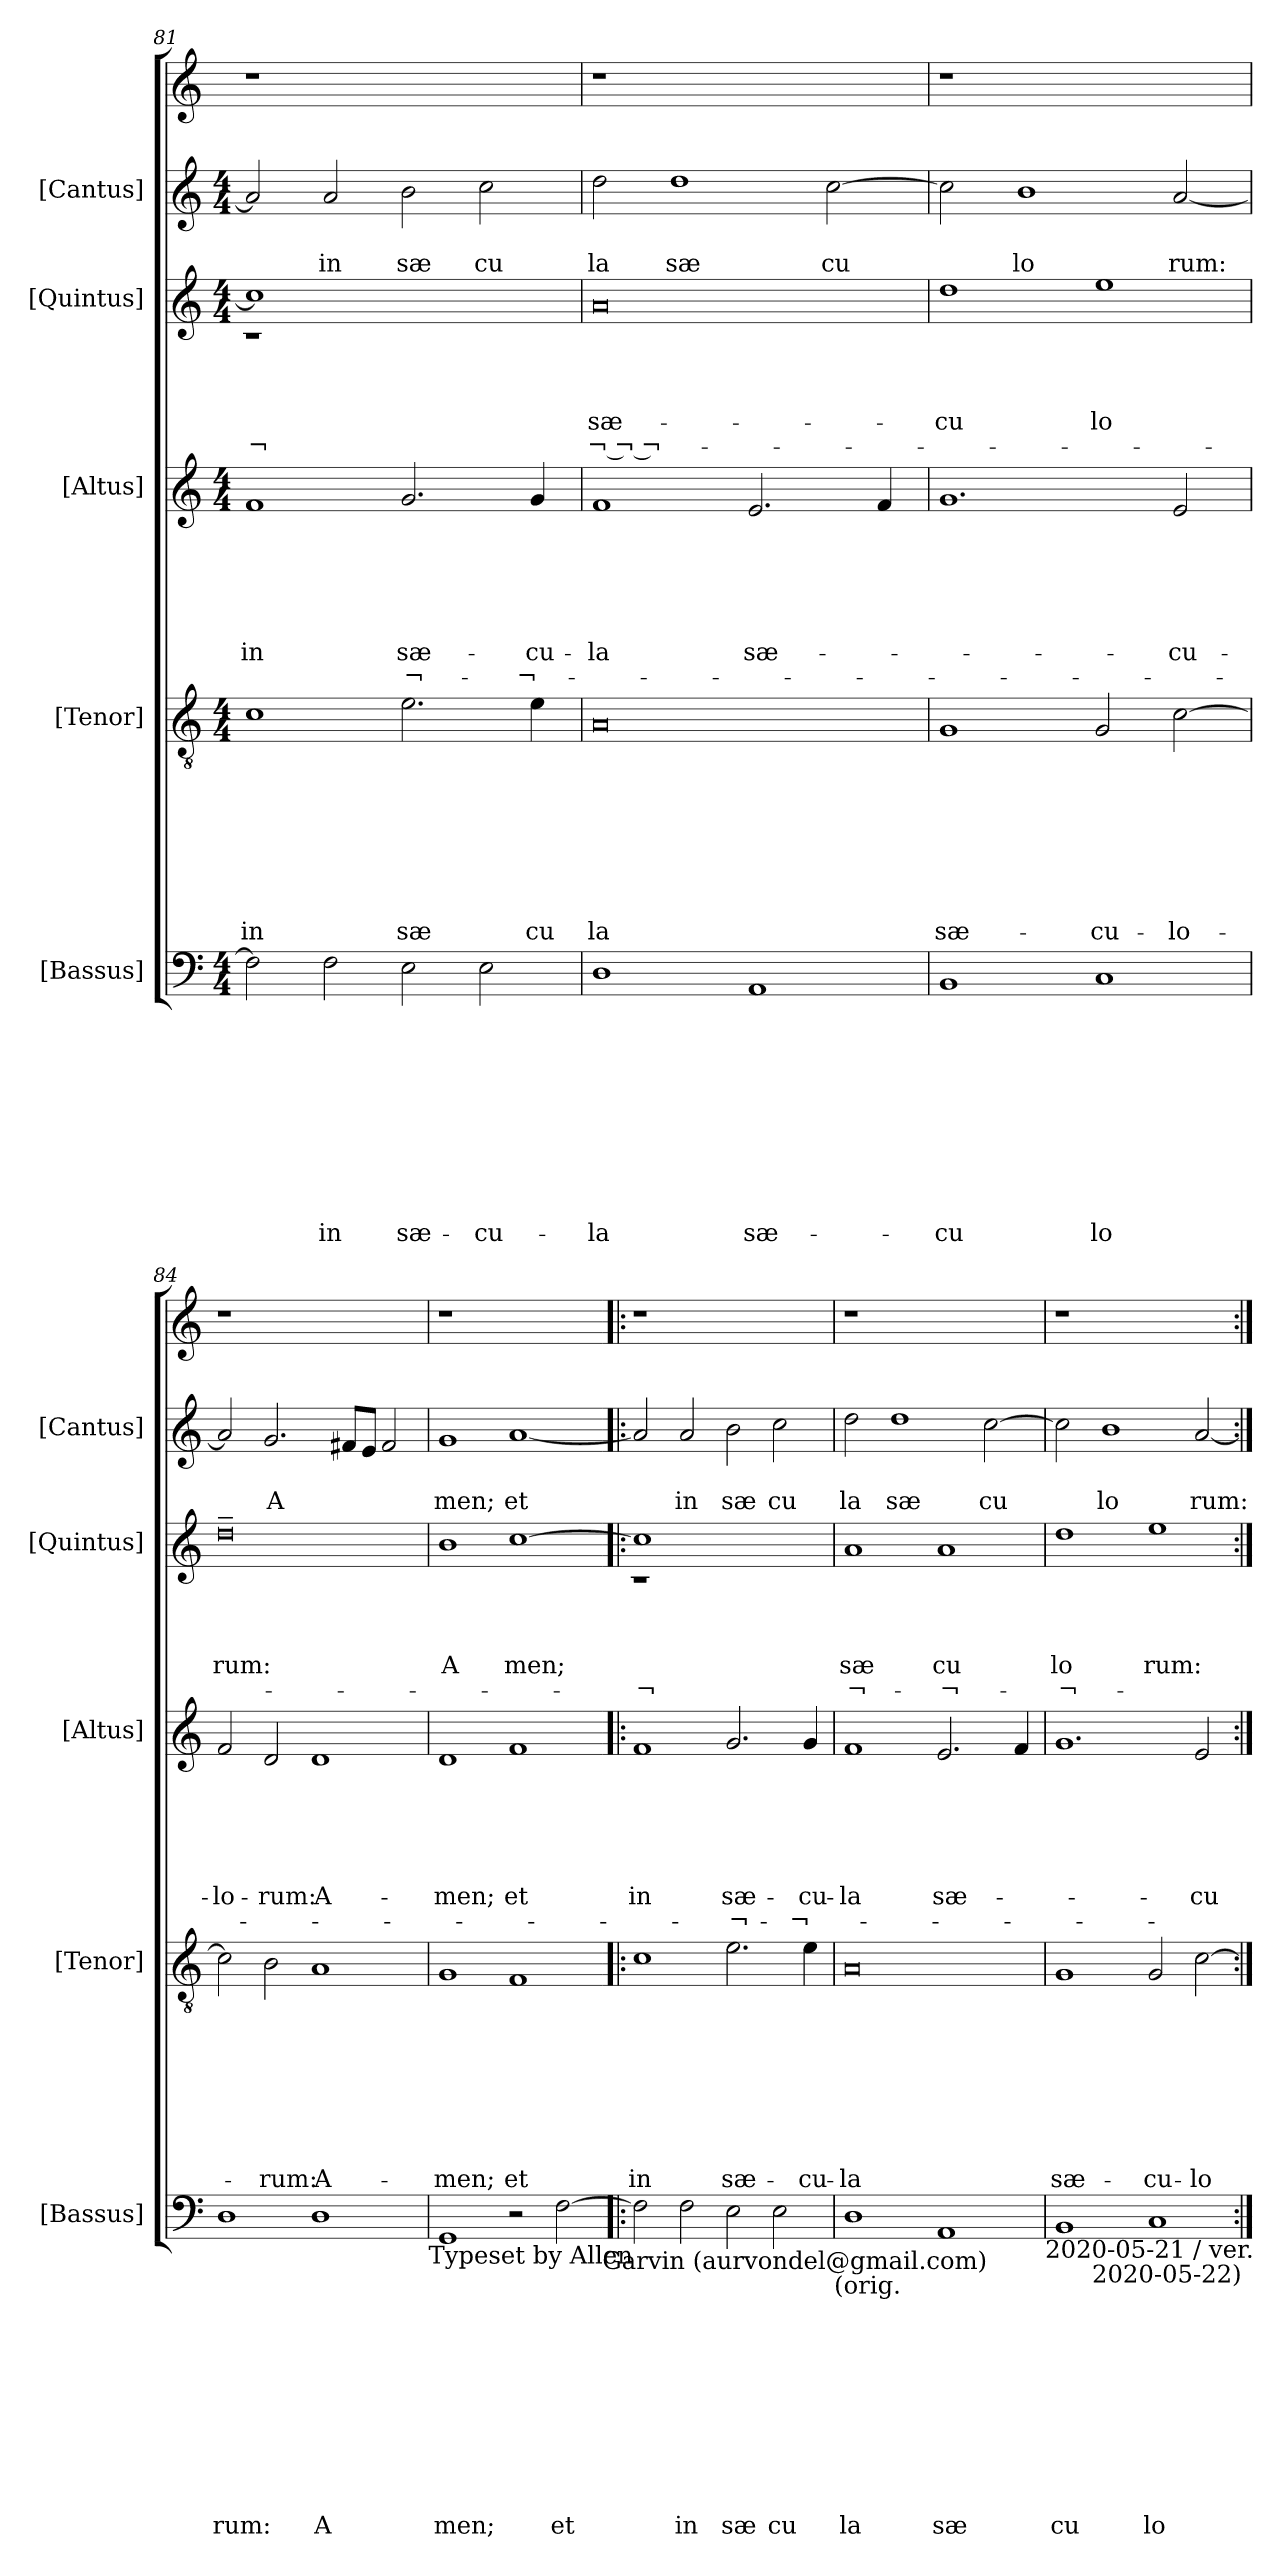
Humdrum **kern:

**kern	**text	**text	**text	**text	**text	**text	**text	**text	**text	**text	**kern	**text	**text	**text	**text	**text	**text	**text	**text	**kern	**text	**text	**text	**text	**text	**text	**text	**kern	**text	**text	**text	**text	**text	**kern	**text	**text	**kern
*part6	*part6	*part6	*part6	*part6	*part6	*part6	*part6	*part6	*part6	*part6	*part5	*part5	*part5	*part5	*part5	*part5	*part5	*part5	*part5	*part4	*part4	*part4	*part4	*part4	*part4	*part4	*part4	*part3	*part3	*part3	*part3	*part3	*part3	*part2	*part2	*part2	*part1
*staff6	*staff6	*staff6	*staff6	*staff6	*staff6	*staff6	*staff6	*staff6	*staff6	*staff6	*staff5	*staff5	*staff5	*staff5	*staff5	*staff5	*staff5	*staff5	*staff5	*staff4	*staff4	*staff4	*staff4	*staff4	*staff4	*staff4	*staff4	*staff3	*staff3	*staff3	*staff3	*staff3	*staff3	*staff2	*staff2	*staff2	*staff1
*I"[Bassus]	*	*	*	*	*	*	*	*	*	*	*I"[Tenor]	*	*	*	*	*	*	*	*	*I"[Altus]	*	*	*	*	*	*	*	*I"[Quintus]	*	*	*	*	*	*I"[Cantus]	*	*	*
*I'[Bassus]	*	*	*	*	*	*	*	*	*	*	*I'[Tenor]	*	*	*	*	*	*	*	*	*I'[Altus]	*	*	*	*	*	*	*	*I'[Quintus]	*	*	*	*	*	*I'[Cantus]	*	*	*
*clefF4	*	*	*	*	*	*	*	*	*	*	*clefGv2	*	*	*	*	*	*	*	*	*clefG2	*	*	*	*	*	*	*	*clefG2	*	*	*	*	*	*clefG2	*	*	*clefG2
*k[]	*	*	*	*	*	*	*	*	*	*	*k[]	*	*	*	*	*	*	*	*	*k[]	*	*	*	*	*	*	*	*k[]	*	*	*	*	*	*k[]	*	*	*k[]
*C:	*	*	*	*	*	*	*	*	*	*	*C:	*	*	*	*	*	*	*	*	*C:	*	*	*	*	*	*	*	*C:	*	*	*	*	*	*C:	*	*	*C:
*M4/4	*	*	*	*	*	*	*	*	*	*	*M4/4	*	*	*	*	*	*	*	*	*M4/4	*	*	*	*	*	*	*	*M4/4	*	*	*	*	*	*M4/4	*	*	*
=81	=81	=81	=81	=81	=81	=81	=81	=81	=81	=81	=81	=81	=81	=81	=81	=81	=81	=81	=81	=81	=81	=81	=81	=81	=81	=81	=81	=81	=81	=81	=81	=81	=81	=81	=81	=81	=81
!	!	!	!	!	!	!	!	!	!	!	!	!	!	!	!	!	!	!	!LO:LY:b	!	!	!	!	!	!	!LO:LY:b	!	!	!	!	!	!	!LO:LY:b	!	!	!	!
*	*	*	*	*	*	*	*	*	*	*	*	*	*	*	*	*	*	*	*	*	*	*	*	*	*	*	*	*^	*	*	*	*	*	*	*	*	*
2F\]	.	.	.	.	.	.	.	.	.	.	1c	.	.	.	.	.	.	.	in	1f	.	.	.	.	.	in	.	1cc]	1rc	.	.	.	.	-¬	2a/]	.	.	1r
!	!	!	!	!	!	!	!	!	!	!LO:LY:b	!	!	!	!	!	!	!	!	!	!	!	!	!	!	!	!	!	!	!	!	!	!	!	!	!	!	!LO:LY:b	!
2F\	.	.	.	.	.	.	.	.	.	in	.	.	.	.	.	.	.	.	.	.	.	.	.	.	.	.	.	.	.	.	.	.	.	.	2a/	.	in	.
!	!	!	!	!	!	!	!	!	!	!LO:LY:b	!	!	!	!	!	!	!	!	!LO:LY:b	!	!	!	!	!	!	!LO:LY:b	!LO:LY:b	!	!	!	!	!	!	!	!	!	!LO:LY:b	!
2E\	.	.	.	.	.	.	.	.	.	sæ-	2.e\	.	.	.	.	.	.	.	sæ	2.g/	.	.	.	.	.	sæ-	¬-	1ryy	1ryy	.	.	.	.	.	2b\	.	sæ	1ryy
!	!	!	!	!	!	!	!	!	!	!LO:LY:b	!	!	!	!	!	!	!	!	!	!	!	!	!	!	!	!	!	!	!	!	!	!	!	!	!	!	!LO:LY:b	!
2E\	.	.	.	.	.	.	.	.	.	-cu-	.	.	.	.	.	.	.	.	.	.	.	.	.	.	.	.	.	.	.	.	.	.	.	.	2cc\	.	cu	.
!	!	!	!	!	!	!	!	!	!	!	!	!	!	!	!	!	!	!	!LO:LY:b	!	!	!	!	!	!	!LO:LY:b	!LO:LY:b	!	!	!	!	!	!	!	!	!	!	!
.	.	.	.	.	.	.	.	.	.	.	4e\	.	.	.	.	.	.	.	cu	4g/	.	.	.	.	.	-cu-	-¬-	.	.	.	.	.	.	.	.	.	.	.
*	*	*	*	*	*	*	*	*	*	*	*	*	*	*	*	*	*	*	*	*	*	*	*	*	*	*	*	*v	*v	*	*	*	*	*	*	*	*	*
=82	=82	=82	=82	=82	=82	=82	=82	=82	=82	=82	=82	=82	=82	=82	=82	=82	=82	=82	=82	=82	=82	=82	=82	=82	=82	=82	=82	=82	=82	=82	=82	=82	=82	=82	=82	=82	=82
!	!	!	!	!	!	!	!	!	!	!LO:LY:b	!	!	!	!	!	!	!	!	!LO:LY:b	!	!	!	!	!	!	!LO:LY:b	!	!	!	!	!	!LO:LY:b	!LO:LY:b	!	!	!LO:LY:b	!
1D	.	.	.	.	.	.	.	.	.	-la	0A	.	.	.	.	.	.	.	la	1f	.	.	.	.	.	-la	.	0a	.	.	.	sæ-	¬ ¬ ¬-	2dd\	.	la	1r
!	!	!	!	!	!	!	!	!	!	!	!	!	!	!	!	!	!	!	!	!	!	!	!	!	!	!	!	!	!	!	!	!	!	!	!	!LO:LY:b	!
.	.	.	.	.	.	.	.	.	.	.	.	.	.	.	.	.	.	.	.	.	.	.	.	.	.	.	.	.	.	.	.	.	.	1dd	.	sæ	.
!	!	!	!	!	!	!	!	!	!	!LO:LY:b	!	!	!	!	!	!	!	!	!	!	!	!	!	!	!	!LO:LY:b	!	!	!	!	!	!	!	!	!	!	!
1AA	.	.	.	.	.	.	.	.	.	sæ-	.	.	.	.	.	.	.	.	.	2.e/	.	.	.	.	.	sæ-	.	.	.	.	.	.	.	.	.	.	1ryy
!	!	!	!	!	!	!	!	!	!	!	!	!	!	!	!	!	!	!	!	!	!	!	!	!	!	!	!	!	!	!	!	!	!	!	!	!LO:LY:b	!
.	.	.	.	.	.	.	.	.	.	.	.	.	.	.	.	.	.	.	.	.	.	.	.	.	.	.	.	.	.	.	.	.	.	[<2cc\	.	cu	.
.	.	.	.	.	.	.	.	.	.	.	.	.	.	.	.	.	.	.	.	4f/	.	.	.	.	.	.	.	.	.	.	.	.	.	.	.	.	.
!!LO:LB:g=z
=83	=83	=83	=83	=83	=83	=83	=83	=83	=83	=83	=83	=83	=83	=83	=83	=83	=83	=83	=83	=83	=83	=83	=83	=83	=83	=83	=83	=83	=83	=83	=83	=83	=83	=83	=83	=83	=83
!	!	!	!	!	!	!	!	!	!	!LO:LY:b	!	!	!	!	!	!	!	!	!LO:LY:b	!	!	!	!	!	!	!	!	!	!	!	!	!LO:LY:b	!	!	!	!	!
1BB	.	.	.	.	.	.	.	.	.	-cu	1G	.	.	.	.	.	.	.	sæ-	1.g	.	.	.	.	.	.	.	1dd	.	.	.	-cu	.	2cc\]	.	.	1r
!	!	!	!	!	!	!	!	!	!	!	!	!	!	!	!	!	!	!	!	!	!	!	!	!	!	!	!	!	!	!	!	!	!	!	!	!LO:LY:b	!
.	.	.	.	.	.	.	.	.	.	.	.	.	.	.	.	.	.	.	.	.	.	.	.	.	.	.	.	.	.	.	.	.	.	1b	.	lo	.
!	!	!	!	!	!	!	!	!	!	!LO:LY:b	!	!	!	!	!	!	!	!	!LO:LY:b	!	!	!	!	!	!	!	!	!	!	!	!	!LO:LY:b	!	!	!	!	!
1C	.	.	.	.	.	.	.	.	.	lo	2G/	.	.	.	.	.	.	.	-cu-	.	.	.	.	.	.	.	.	1ee	.	.	.	lo	.	.	.	.	1ryy
!	!	!	!	!	!	!	!	!	!	!	!	!	!	!	!	!	!	!	!LO:LY:b	!	!	!	!	!	!	!LO:LY:b	!	!	!	!	!	!	!	!	!	!LO:LY:b	!
.	.	.	.	.	.	.	.	.	.	.	[>2c\	.	.	.	.	.	.	.	-lo-	2e/	.	.	.	.	.	-cu-	.	.	.	.	.	.	.	[<2a/	.	rum:	.
=84	=84	=84	=84	=84	=84	=84	=84	=84	=84	=84	=84	=84	=84	=84	=84	=84	=84	=84	=84	=84	=84	=84	=84	=84	=84	=84	=84	=84	=84	=84	=84	=84	=84	=84	=84	=84	=84
!	!	!	!	!	!	!	!	!	!	!LO:LY:b	!	!	!	!	!	!	!	!	!	!	!	!	!	!	!	!LO:LY:b	!	!	!	!	!	!LO:LY:b	!	!	!	!	!
1D	.	.	.	.	.	.	.	.	.	rum:	2c\]	.	.	.	.	.	.	.	.	2f/	.	.	.	.	.	-lo-	.	0dd~>	.	.	.	rum:	.	2a/]	.	.	1r
!	!	!	!	!	!	!	!	!	!	!	!	!	!	!	!	!	!	!	!LO:LY:b	!	!	!	!	!	!	!LO:LY:b	!	!	!	!	!	!	!	!	!	!LO:LY:b	!
.	.	.	.	.	.	.	.	.	.	.	2B\	.	.	.	.	.	.	.	-rum:	2d/	.	.	.	.	.	-rum:	.	.	.	.	.	.	.	2.g/	.	A	.
!	!	!	!	!	!	!	!	!	!	!LO:LY:b	!	!	!	!	!	!	!	!	!LO:LY:b	!	!	!	!	!	!	!LO:LY:b	!	!	!	!	!	!	!	!	!	!	!
1D	.	.	.	.	.	.	.	.	.	A	1A	.	.	.	.	.	.	.	A-	1d	.	.	.	.	.	A-	.	.	.	.	.	.	.	.	.	.	1ryy
.	.	.	.	.	.	.	.	.	.	.	.	.	.	.	.	.	.	.	.	.	.	.	.	.	.	.	.	.	.	.	.	.	.	8f#/L	.	.	.
.	.	.	.	.	.	.	.	.	.	.	.	.	.	.	.	.	.	.	.	.	.	.	.	.	.	.	.	.	.	.	.	.	.	8e/J	.	.	.
.	.	.	.	.	.	.	.	.	.	.	.	.	.	.	.	.	.	.	.	.	.	.	.	.	.	.	.	.	.	.	.	.	.	2f#/	.	.	.
!LO:TX:b:t=Typeset by Allen	!	!	!	!	!	!	!	!	!	!	!	!	!	!	!	!	!	!	!	!	!	!	!	!	!	!	!	!	!	!	!	!	!	!	!	!	!
=85	=85	=85	=85	=85	=85	=85	=85	=85	=85	=85	=85	=85	=85	=85	=85	=85	=85	=85	=85	=85	=85	=85	=85	=85	=85	=85	=85	=85	=85	=85	=85	=85	=85	=85	=85	=85	=85
!	!	!	!	!	!	!	!	!	!	!LO:LY:b	!	!	!	!	!	!	!	!	!LO:LY:b	!	!	!	!	!	!	!LO:LY:b	!	!	!	!	!	!LO:LY:b	!	!	!	!LO:LY:b	!
1GG	.	.	.	.	.	.	.	.	.	men;	1G	.	.	.	.	.	.	.	-men;	1d	.	.	.	.	.	-men;	.	1b	.	.	.	A	.	1g	.	men;	1r
!	!	!	!	!	!	!	!	!	!	!	!	!	!	!	!	!	!	!	!LO:LY:b	!	!	!	!	!	!	!LO:LY:b	!	!	!	!	!	!LO:LY:b	!	!	!	!LO:LY:b	!
2r	.	.	.	.	.	.	.	.	.	.	1F	.	.	.	.	.	.	.	et	1f	.	.	.	.	.	et	.	[>1cc	.	.	.	men;	.	[<1a	.	et	1ryy
!	!	!	!	!	!	!	!	!	!	!LO:LY:b	!	!	!	!	!	!	!	!	!	!	!	!	!	!	!	!	!	!	!	!	!	!	!	!	!	!	!
[>2F\	.	.	.	.	.	.	.	.	.	et	.	.	.	.	.	.	.	.	.	.	.	.	.	.	.	.	.	.	.	.	.	.	.	.	.	.	.
!LO:TX:b:t=Garvin (aurvondel@gmail.com)	!	!	!	!	!	!	!	!	!	!	!	!	!	!	!	!	!	!	!	!	!	!	!	!	!	!	!	!	!	!	!	!	!	!	!	!	!
=86!|:	=86!|:	=86!|:	=86!|:	=86!|:	=86!|:	=86!|:	=86!|:	=86!|:	=86!|:	=86!|:	=86!|:	=86!|:	=86!|:	=86!|:	=86!|:	=86!|:	=86!|:	=86!|:	=86!|:	=86!|:	=86!|:	=86!|:	=86!|:	=86!|:	=86!|:	=86!|:	=86!|:	=86!|:	=86!|:	=86!|:	=86!|:	=86!|:	=86!|:	=86!|:	=86!|:	=86!|:	=86!|:
!	!	!	!	!	!	!	!	!	!	!	!	!	!	!	!	!	!	!	!LO:LY:b	!	!	!	!	!	!	!LO:LY:b	!	!	!	!	!	!	!LO:LY:b	!	!	!	!
*	*	*	*	*	*	*	*	*	*	*	*	*	*	*	*	*	*	*	*	*	*	*	*	*	*	*	*	*^	*	*	*	*	*	*	*	*	*
2F\]	.	.	.	.	.	.	.	.	.	.	1c	.	.	.	.	.	.	.	in	1f	.	.	.	.	.	in	.	1cc]	1rc	.	.	.	.	-¬	2a/]	.	.	1r
!	!	!	!	!	!	!	!	!	!	!LO:LY:b	!	!	!	!	!	!	!	!	!	!	!	!	!	!	!	!	!	!	!	!	!	!	!	!	!	!	!LO:LY:b	!
2F\	.	.	.	.	.	.	.	.	.	in	.	.	.	.	.	.	.	.	.	.	.	.	.	.	.	.	.	.	.	.	.	.	.	.	2a/	.	in	.
!	!	!	!	!	!	!	!	!	!	!LO:LY:b	!	!	!	!	!	!	!	!	!LO:LY:b	!	!	!	!	!	!	!LO:LY:b	!LO:LY:b	!	!	!	!	!	!	!	!	!	!LO:LY:b	!
2E\	.	.	.	.	.	.	.	.	.	sæ	2.e\	.	.	.	.	.	.	.	sæ-	2.g/	.	.	.	.	.	sæ-	-¬-	1ryy	1ryy	.	.	.	.	.	2b\	.	sæ	1ryy
!	!	!	!	!	!	!	!	!	!	!LO:LY:b	!	!	!	!	!	!	!	!	!	!	!	!	!	!	!	!	!	!	!	!	!	!	!	!	!	!	!LO:LY:b	!
2E\	.	.	.	.	.	.	.	.	.	cu	.	.	.	.	.	.	.	.	.	.	.	.	.	.	.	.	.	.	.	.	.	.	.	.	2cc\	.	cu	.
!	!	!	!	!	!	!	!	!	!	!	!	!	!	!	!	!	!	!	!LO:LY:b	!	!	!	!	!	!	!LO:LY:b	!LO:LY:b	!	!	!	!	!	!	!	!	!	!	!
.	.	.	.	.	.	.	.	.	.	.	4e\	.	.	.	.	.	.	.	-cu-	4g/	.	.	.	.	.	-cu-	-¬-	.	.	.	.	.	.	.	.	.	.	.
*	*	*	*	*	*	*	*	*	*	*	*	*	*	*	*	*	*	*	*	*	*	*	*	*	*	*	*	*v	*v	*	*	*	*	*	*	*	*	*
!LO:TX:b:t=(orig.	!	!	!	!	!	!	!	!	!	!	!	!	!	!	!	!	!	!	!	!	!	!	!	!	!	!	!	!	!	!	!	!	!	!	!	!	!
=87	=87	=87	=87	=87	=87	=87	=87	=87	=87	=87	=87	=87	=87	=87	=87	=87	=87	=87	=87	=87	=87	=87	=87	=87	=87	=87	=87	=87	=87	=87	=87	=87	=87	=87	=87	=87	=87
!	!	!	!	!	!	!	!	!	!	!LO:LY:b	!	!	!	!	!	!	!	!	!LO:LY:b	!	!	!	!	!	!	!LO:LY:b	!	!	!	!	!	!LO:LY:b	!LO:LY:b	!	!	!LO:LY:b	!
1D	.	.	.	.	.	.	.	.	.	la	0A	.	.	.	.	.	.	.	-la	1f	.	.	.	.	.	-la	.	1a	.	.	.	sæ	¬-	2dd\	.	la	1r
!	!	!	!	!	!	!	!	!	!	!	!	!	!	!	!	!	!	!	!	!	!	!	!	!	!	!	!	!	!	!	!	!	!	!	!	!LO:LY:b	!
.	.	.	.	.	.	.	.	.	.	.	.	.	.	.	.	.	.	.	.	.	.	.	.	.	.	.	.	.	.	.	.	.	.	1dd	.	sæ	.
!	!	!	!	!	!	!	!	!	!	!LO:LY:b	!	!	!	!	!	!	!	!	!	!	!	!	!	!	!	!LO:LY:b	!	!	!	!	!	!LO:LY:b	!LO:LY:b	!	!	!	!
1AA	.	.	.	.	.	.	.	.	.	sæ	.	.	.	.	.	.	.	.	.	2.e/	.	.	.	.	.	sæ-	.	1a	.	.	.	cu	-¬-	.	.	.	1ryy
!	!	!	!	!	!	!	!	!	!	!	!	!	!	!	!	!	!	!	!	!	!	!	!	!	!	!	!	!	!	!	!	!	!	!	!	!LO:LY:b	!
.	.	.	.	.	.	.	.	.	.	.	.	.	.	.	.	.	.	.	.	.	.	.	.	.	.	.	.	.	.	.	.	.	.	[>2cc\	.	cu	.
.	.	.	.	.	.	.	.	.	.	.	.	.	.	.	.	.	.	.	.	4f/	.	.	.	.	.	.	.	.	.	.	.	.	.	.	.	.	.
!LO:TX:b:t=2020-05-21 / ver.	!	!	!	!	!	!	!	!	!	!	!	!	!	!	!	!	!	!	!	!	!	!	!	!	!	!	!	!	!	!	!	!	!	!	!	!	!
=88	=88	=88	=88	=88	=88	=88	=88	=88	=88	=88	=88	=88	=88	=88	=88	=88	=88	=88	=88	=88	=88	=88	=88	=88	=88	=88	=88	=88	=88	=88	=88	=88	=88	=88	=88	=88	=88
!	!	!	!	!	!	!	!	!	!	!LO:LY:b	!	!	!	!	!	!	!	!	!LO:LY:b	!	!	!	!	!	!	!	!	!	!	!	!	!LO:LY:b	!LO:LY:b	!	!	!	!
1BB	.	.	.	.	.	.	.	.	.	cu	1G	.	.	.	.	.	.	.	sæ-	1.g	.	.	.	.	.	.	.	1dd	.	.	.	lo	-¬-	2cc\]	.	.	1r
!	!	!	!	!	!	!	!	!	!	!	!	!	!	!	!	!	!	!	!	!	!	!	!	!	!	!	!	!	!	!	!	!	!	!	!	!LO:LY:b	!
.	.	.	.	.	.	.	.	.	.	.	.	.	.	.	.	.	.	.	.	.	.	.	.	.	.	.	.	.	.	.	.	.	.	1b	.	lo	.
!	!	!	!	!	!	!	!	!	!	!LO:LY:b	!	!	!	!	!	!	!	!	!LO:LY:b	!	!	!	!	!	!	!	!	!	!	!	!	!LO:LY:b	!	!	!	!	!
1C	.	.	.	.	.	.	.	.	.	lo	2G/	.	.	.	.	.	.	.	-cu-	.	.	.	.	.	.	.	.	1ee	.	.	.	rum:	.	.	.	.	1ryy
!	!	!	!	!	!	!	!	!	!	!	!	!	!	!	!	!	!	!	!LO:LY:b	!	!	!	!	!	!	!LO:LY:b	!	!	!	!	!	!	!	!	!	!LO:LY:b	!
.	.	.	.	.	.	.	.	.	.	.	[>2c\	.	.	.	.	.	.	.	-lo-	2e/	.	.	.	.	.	-cu-	.	.	.	.	.	.	.	[<2a/	.	rum:	.
!LO:TX:b:t=2020-05-22)	!	!	!	!	!	!	!	!	!	!	!	!	!	!	!	!	!	!	!	!	!	!	!	!	!	!	!	!	!	!	!	!	!	!	!	!	!
=:|!	=:|!	=:|!	=:|!	=:|!	=:|!	=:|!	=:|!	=:|!	=:|!	=:|!	=:|!	=:|!	=:|!	=:|!	=:|!	=:|!	=:|!	=:|!	=:|!	=:|!	=:|!	=:|!	=:|!	=:|!	=:|!	=:|!	=:|!	=:|!	=:|!	=:|!	=:|!	=:|!	=:|!	=:|!	=:|!	=:|!	=:|!
*-	*-	*-	*-	*-	*-	*-	*-	*-	*-	*-	*-	*-	*-	*-	*-	*-	*-	*-	*-	*-	*-	*-	*-	*-	*-	*-	*-	*-	*-	*-	*-	*-	*-	*-	*-	*-	*-
